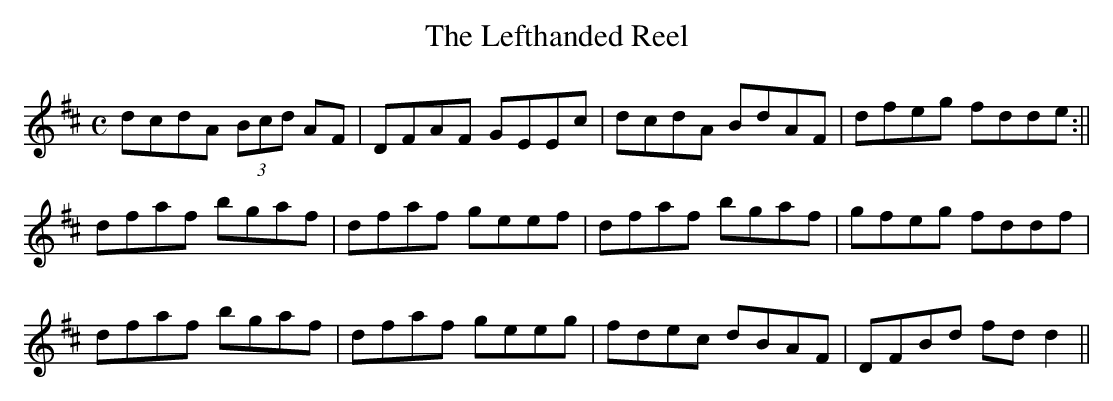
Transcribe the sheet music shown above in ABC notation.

X:1
T:Lefthanded Reel, The
M:C
L:1/8
K:D
dcdA (3Bcd AF|DFAF GEEc|dcdA BdAF|dfeg fdde:||
dfaf bgaf|dfaf geef|dfaf bgaf|gfeg fddf|
dfaf bgaf|dfaf geeg|fdec dBAF|DFBd fd d2||
